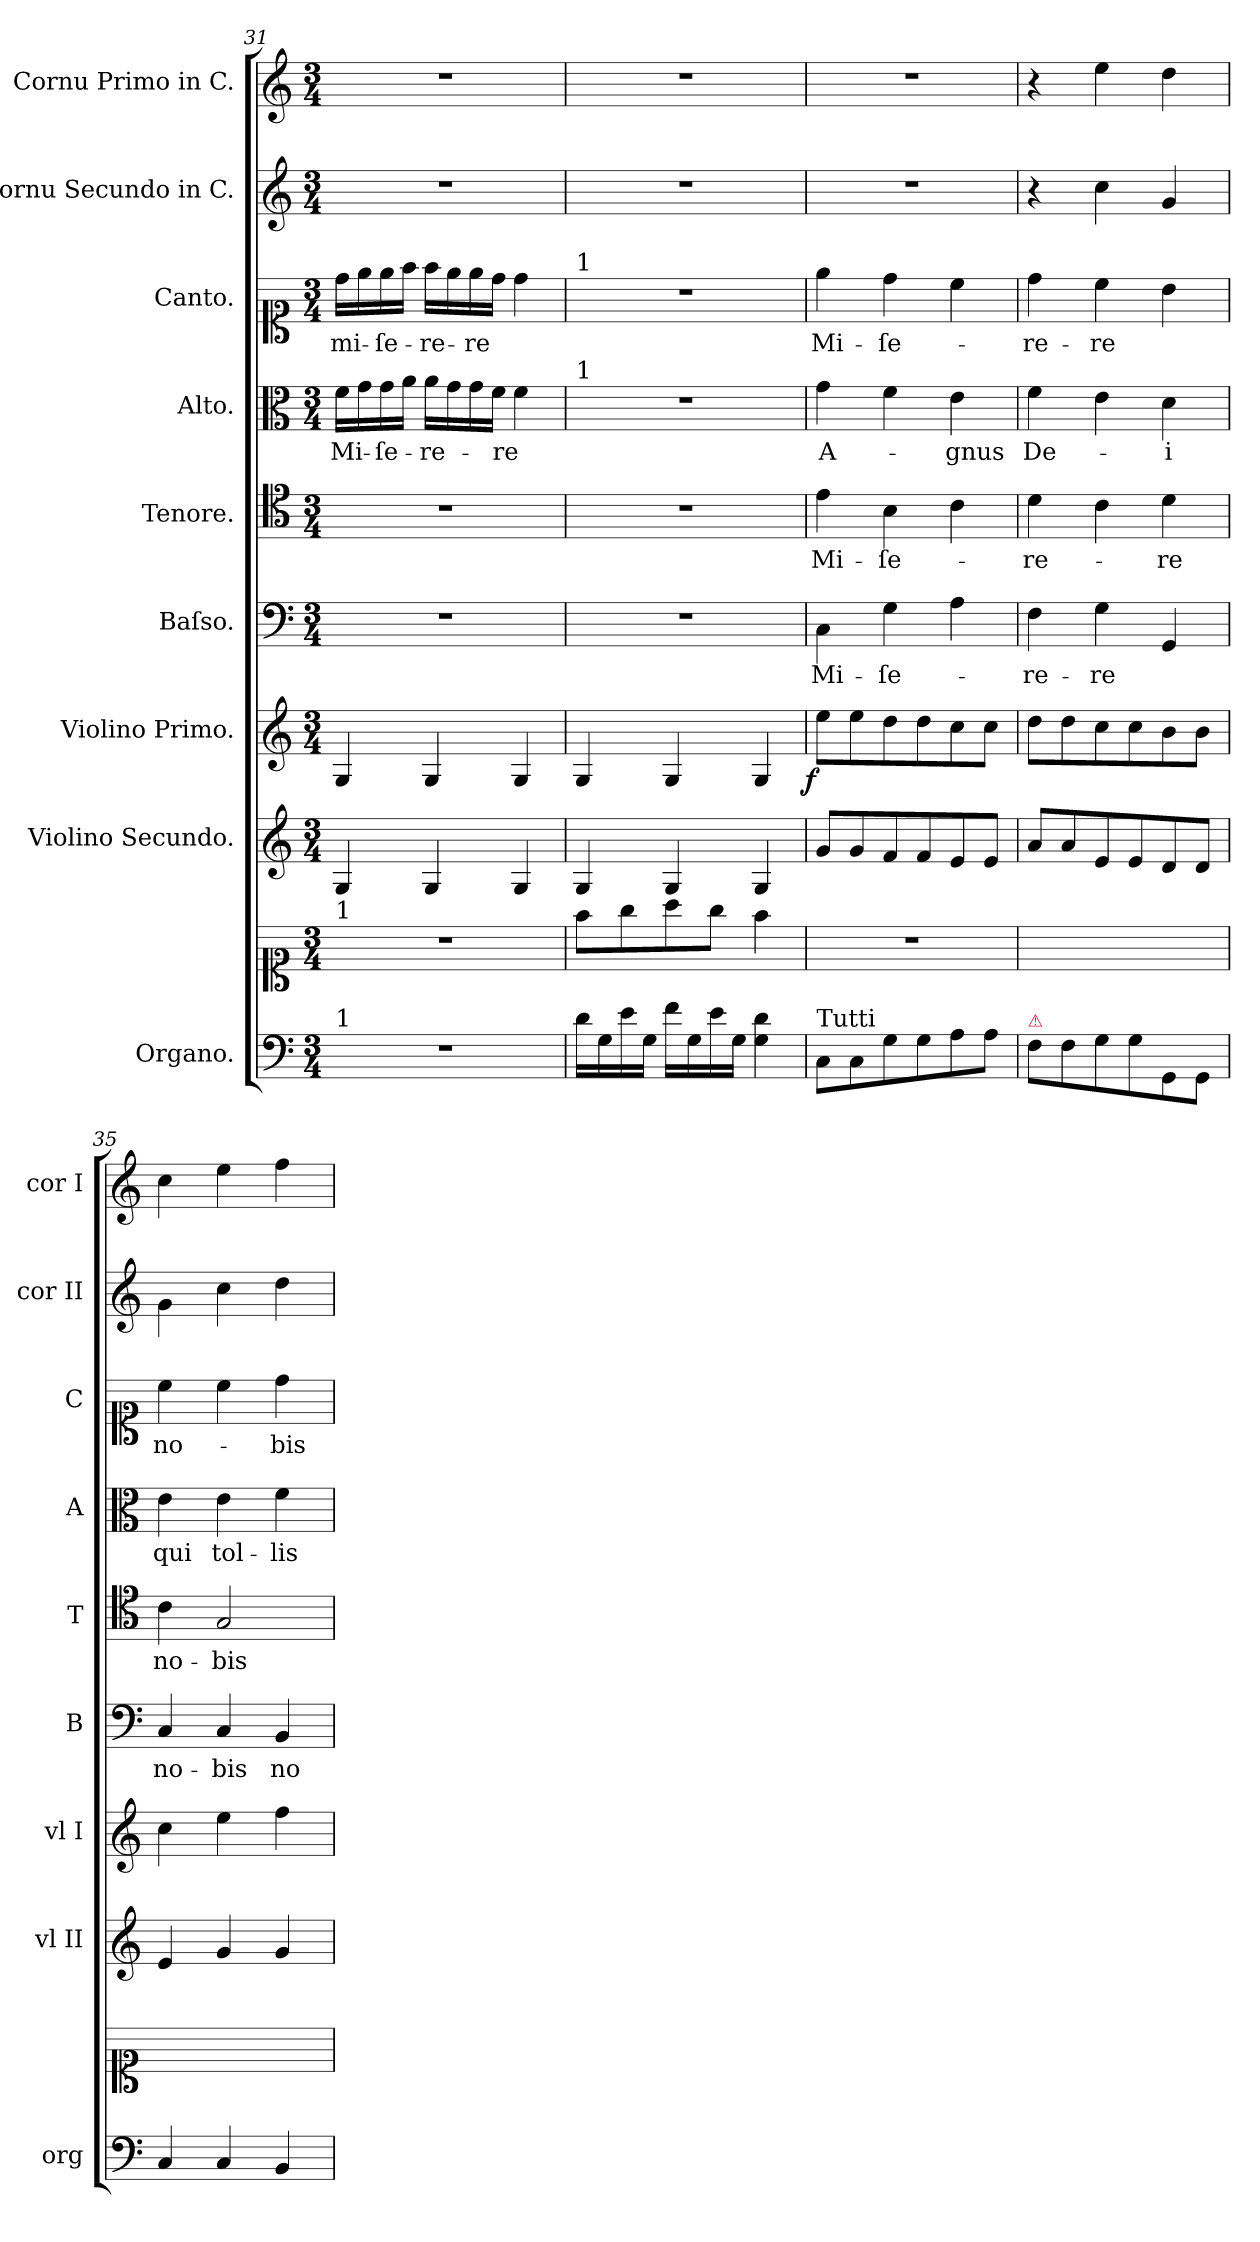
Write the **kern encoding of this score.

**kern	**kern	**kern	**kern	**dynam	**kern	**text	**kern	**text	**kern	**text	**kern	**text	**kern	**kern
*part9	*part9	*part8	*part7	*part7	*part6	*part6	*part5	*part5	*part4	*part4	*part3	*part3	*part2	*part1
*staff10	*staff9	*staff8	*staff7	*staff7	*staff6	*staff6	*staff5	*staff5	*staff4	*staff4	*staff3	*staff3	*staff2	*staff1
*I"Organo.	*	*I"Violino Secundo.	*I"Violino Primo.	*	*I"Baſso.	*	*I"Tenore.	*	*I"Alto.	*	*I"Canto.	*	*I"Cornu Secundo in C.	*I"Cornu Primo in C.
*I'org	*	*I'vl II	*I'vl I	*	*I'B	*	*I'T	*	*I'A	*	*I'C	*	*I'cor II	*I'cor I
*clefF4	*clefC1	*clefG2	*clefG2	*	*clefF4	*	*clefC4	*	*clefC3	*	*clefC1	*	*clefG2	*clefG2
*k[]	*k[]	*k[]	*k[]	*	*k[]	*	*k[]	*	*k[]	*	*k[]	*	*k[]	*k[]
*M3/4	*M3/4	*M3/4	*M3/4	*	*M3/4	*	*M3/4	*	*M3/4	*	*M3/4	*	*M3/4	*M3/4
=31	=31	=31	=31	=31	=31	=31	=31	=31	=31	=31	=31	=31	=31	=31
!	!LO:TX:a:t=1	!	!	!	!	!	!	!	!	!	!	!	!	!
!LO:TX:a:t=1	!	!	!	!	!	!	!	!	!	!	!	!	!	!
2.r	2.r	4G/	4G/	.	2.r	.	2.r	.	16f\LL	Mi-	16dd\LL	mi-	2.r	2.r
.	.	.	.	.	.	.	.	.	16g\	.	16ee\	.	.	.
.	.	.	.	.	.	.	.	.	16g\	-ſe-	16ee\	-ſe-	.	.
.	.	.	.	.	.	.	.	.	16a\JJ	.	16ff\JJ	.	.	.
.	.	4G/	4G/	.	.	.	.	.	16a\LL	-re-	16ff\LL	-re-	.	.
.	.	.	.	.	.	.	.	.	16g\	.	16ee\	.	.	.
.	.	.	.	.	.	.	.	.	16g\	.	16ee\	-re	.	.
.	.	.	.	.	.	.	.	.	16f\JJ	.	16dd\JJ	.	.	.
.	.	4G/	4G/	.	.	.	.	.	4f\	-re	4dd\	.	.	.
=32	=32	=32	=32	=32	=32	=32	=32	=32	=32	=32	=32	=32	=32	=32
!	!	!	!	!	!	!	!	!	!	!	!LO:TX:a:t=1	!	!	!
!	!	!	!	!	!	!	!	!	!LO:TX:a:t=1	!	!	!	!	!
16d\LL	8ff\L	4G/	4G/	.	2.r	.	2.r	.	2.r	.	2.r	.	2.r	2.r
16G\	.	.	.	.	.	.	.	.	.	.	.	.	.	.
16e\	8gg\	.	.	.	.	.	.	.	.	.	.	.	.	.
16G\JJ	.	.	.	.	.	.	.	.	.	.	.	.	.	.
16f\LL	8aa\	4G/	4G/	.	.	.	.	.	.	.	.	.	.	.
16G\	.	.	.	.	.	.	.	.	.	.	.	.	.	.
16e\	8gg\J	.	.	.	.	.	.	.	.	.	.	.	.	.
16G\JJ	.	.	.	.	.	.	.	.	.	.	.	.	.	.
4G\ 4d\	4ff\	4G/	4G/	.	.	.	.	.	.	.	.	.	.	.
=33	=33	=33	=33	=33	=33	=33	=33	=33	=33	=33	=33	=33	=33	=33
!LO:TX:a:t=Tutti	!	!	!	!	!	!	!	!	!	!	!	!	!	!
!	!	!	!	!LO:DY:b:rj	!	!	!	!	!	!	!	!	!	!
8C\L	2.r	8g/L	8ee\L	f	4C\	Mi-	4e\	Mi-	4g\	A-	4ee\	Mi-	2.r	2.r
8C\	.	8g/	8ee\	.	.	.	.	.	.	.	.	.	.	.
8G\	.	8f/	8dd\	.	4G\	-ſe-	4B\	-ſe-	4f\	.	4dd\	-ſe-	.	.
8G\	.	8f/	8dd\	.	.	.	.	.	.	.	.	.	.	.
8A\	.	8e/	8cc\	.	4A\	.	4c\	.	4e\	-gnus	4cc\	.	.	.
8A\J	.	8e/J	8cc\J	.	.	.	.	.	.	.	.	.	.	.
=34	=34	=34	=34	=34	=34	=34	=34	=34	=34	=34	=34	=34	=34	=34
!LO:TX:a:color=crimson:t=⚠	!	!	!	!	!	!	!	!	!	!	!	!	!	!
8F\L	2.ryy	8a/L	8dd\L	.	4F\	-re-	4d\	-re-	4f\	De-	4dd\	-re-	4r	4r
8F\	.	8a/	8dd\	.	.	.	.	.	.	.	.	.	.	.
8G\	.	8e/	8cc\	.	4G\	-re	4c\	.	4e\	.	4cc\	-re	4cc\	4ee\
8G\	.	8e/	8cc\	.	.	.	.	.	.	.	.	.	.	.
8GG/	.	8d/	8b\	.	4GG/	.	4d\	-re	4d\	-i	4b\	.	4g/	4dd\
8GG/J	.	8d/J	8b\J	.	.	.	.	.	.	.	.	.	.	.
=35	=35	=35	=35	=35	=35	=35	=35	=35	=35	=35	=35	=35	=35	=35
4C/	2.ryy	4e/	4cc\	.	4C/	no-	4c\	no-	4e\	qui	4cc\	no-	4g\	4cc\
4C/	.	4g/	4ee\	.	4C/	-bis	2G/	-bis	4e\	tol-	4cc\	.	4cc\	4ee\
4BB/	.	4g/	4ff\	.	4BB/	no-	.	.	4f\	-lis	4dd\	-bis	4dd\	4ff\
=	=	=	=	=	=	=	=	=	=	=	=	=	=	=
*-	*-	*-	*-	*-	*-	*-	*-	*-	*-	*-	*-	*-	*-	*-
